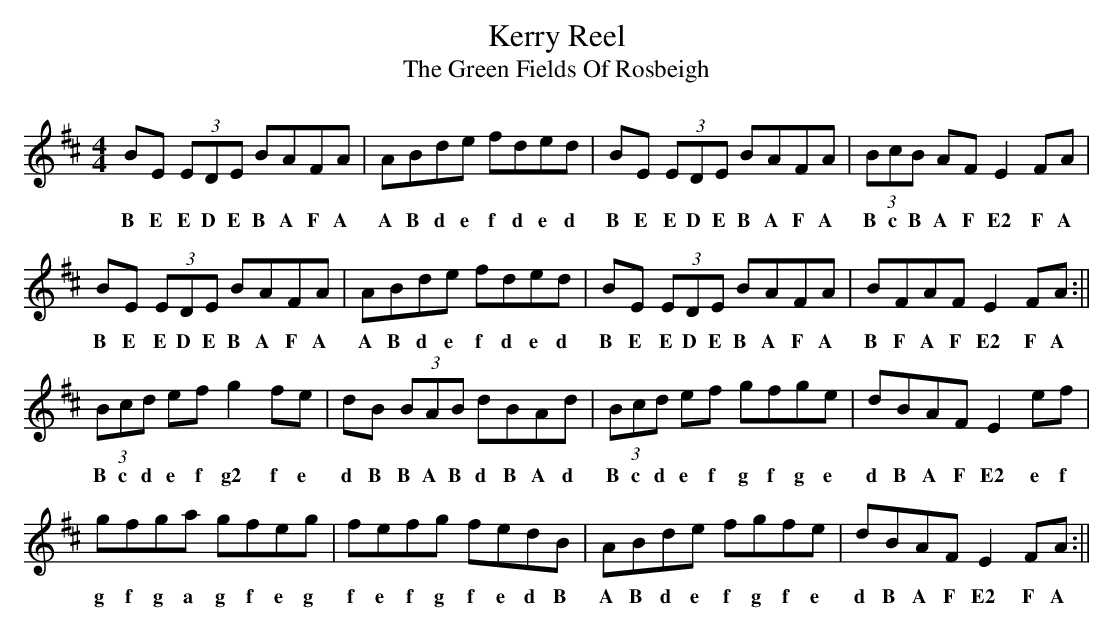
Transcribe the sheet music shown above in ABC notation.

X:1
T: Kerry Reel
T: Green Fields Of Rosbeigh, The
M: 4/4
L: 1/8
K: Edor
BE (3EDE BAFA|ABde fded|BE (3EDE BAFA|(3BcB AF E2FA|
w: B E E D E B A F A A B d e f d e d B E E D E B A F A B c B A F E2 F A
BE (3EDE BAFA|ABde fded|BE (3EDE BAFA|BFAF E2FA:||
w: B E E D E B A F A A B d e f d e d B E E D E B A F A B F A F E2 F A
(3Bcd ef g2fe|dB (3BAB dBAd|(3Bcd ef gfge|dBAF E2ef|
w: B c d e f g2 f e d B B A B d B A d B c d e f g f g e d B A F E2 e f
gfga gfeg|fefg fedB|ABde fgfe|dBAF E2FA:||
w: g f g a g f e g f e f g f e d B A B d e f g f e d B A F E2 F A
